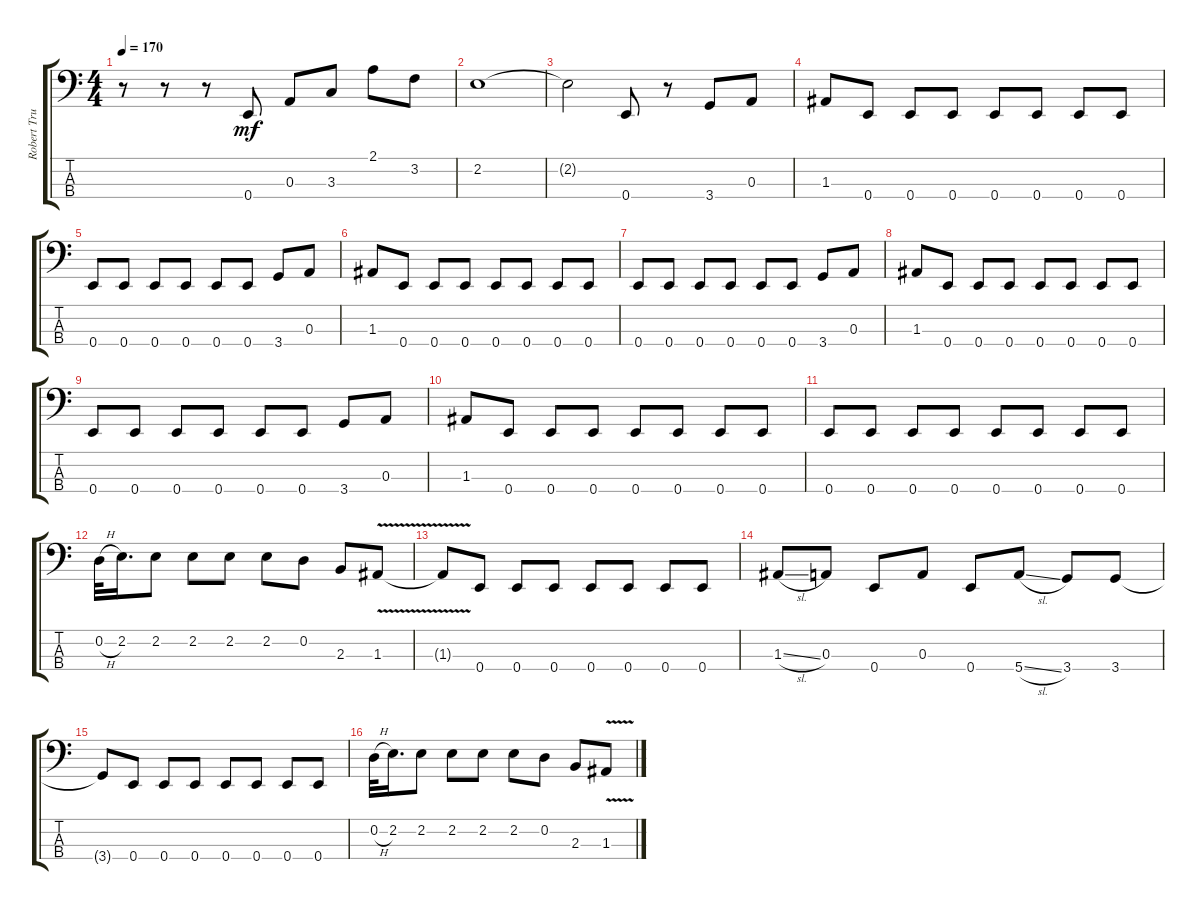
\track ("Robert Trujillo" "Robert Tru") {instrument electricbassfinger}
\staff {score tabs}
\tuning (G2 D2 A1 E1) {hide}
\ts (4 4)
\tempo 170
\clef f4
\ks c
r.8{dy mf} r.8 r.8 0.4.8 0.3.8 3.3.8 2.1.8 3.2.8 |
2.2.1 |
2.2{t}.2 0.4.8 r.8 3.4.8 0.3.8 |
1.3.8 0.4.8 0.4.8 0.4.8 0.4.8 0.4.8 0.4.8 0.4.8 |
0.4.8 0.4.8 0.4.8 0.4.8 0.4.8 0.4.8 3.4.8 0.3.8 |
1.3.8 0.4.8 0.4.8 0.4.8 0.4.8 0.4.8 0.4.8 0.4.8 |
0.4.8 0.4.8 0.4.8 0.4.8 0.4.8 0.4.8 3.4.8 0.3.8 |
1.3.8 0.4.8 0.4.8 0.4.8 0.4.8 0.4.8 0.4.8 0.4.8 |
0.4.8 0.4.8 0.4.8 0.4.8 0.4.8 0.4.8 3.4.8 0.3.8 |
1.3.8 0.4.8 0.4.8 0.4.8 0.4.8 0.4.8 0.4.8 0.4.8 |
0.4.8 0.4.8 0.4.8 0.4.8 0.4.8 0.4.8 0.4.8 0.4.8 |
0.2{h}.32 2.2.16{d} 2.2.8 2.2.8 2.2.8 2.2.8 0.2.8 2.3.8 1.3{v}.8 |
1.3{t}.8 0.4.8 0.4.8 0.4.8 0.4.8 0.4.8 0.4.8 0.4.8 |
1.3{sl}.8 0.3.8 0.4.8 0.3.8 0.4.8 5.4{sl}.8 3.4.8 3.4.8 |
3.4{t}.8 0.4.8 0.4.8 0.4.8 0.4.8 0.4.8 0.4.8 0.4.8 |
0.2{h}.32 2.2.16{d} 2.2.8 2.2.8 2.2.8 2.2.8 0.2.8 2.3.8 1.3{v}.8
